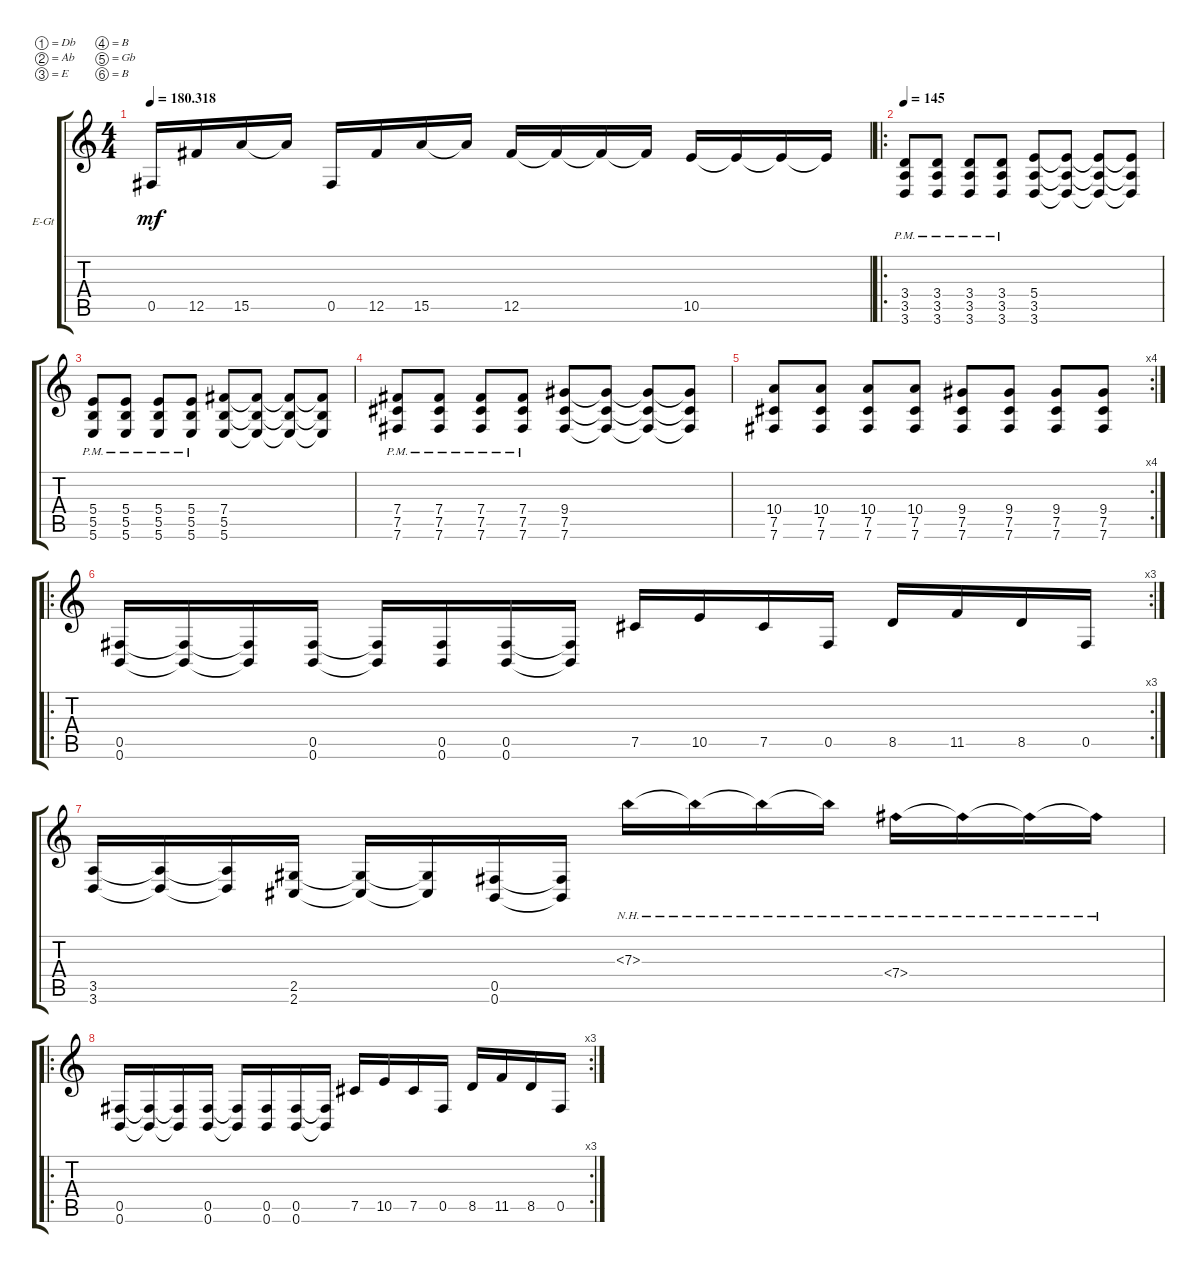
\bracketExtendMode groupsimilarinstruments
\firstSystemTrackNameOrientation horizontal
\otherSystemsTrackNameOrientation horizontal
\track ("Rhythm" "E-Gt") {instrument distortionguitar}
\staff {score tabs}
\tuning (Db4 Ab3 E3 B2 Gb2 B1)
\ts (4 4)
\tempo
180.318
\accidentals auto
\clef g2
\ottava regular
\simile none
\ks c
0.5.16{dy mf} 12.5.16 15.5.16 15.5{t}.16 0.5.16 12.5.16 15.5.16 15.5{t}.16 12.5.16 12.5{t}.16 12.5{t}.16 12.5{t}.16 10.5.16 10.5{t}.16 10.5{t}.16 10.5{t}.16 |
\ro
\tempo 145
(3.6{pm} 3.5{pm} 3.4{pm}).8 (3.6{pm} 3.5{pm} 3.4{pm}).8 (3.6{pm} 3.5{pm} 3.4{pm}).8 (3.6{pm} 3.5{pm} 3.4{pm}).8 (3.6 3.5 5.4).8 (5.4{t} 3.5{t} 3.6{t}).8 (5.4{t} 3.5{t} 3.6{t}).8 (5.4{t} 3.5{t} 3.6{t}).8 |
(5.6{pm} 5.5{pm} 5.4{pm}).8 (5.4{pm} 5.5{pm} 5.6{pm}).8 (5.4{pm} 5.5{pm} 5.6{pm}).8 (5.4{pm} 5.5{pm} 5.6{pm}).8 (7.4 5.5 5.6).8 (7.4{t} 5.5{t} 5.6{t}).8 (7.4{t} 5.5{t} 5.6{t}).8 (7.4{t} 5.5{t} 5.6{t}).8 |
(7.6{pm} 7.5{pm} 7.4{pm}).8 (7.5{pm} 7.6{pm} 7.4{pm}).8 (7.5{pm} 7.6{pm} 7.4{pm}).8 (7.5{pm} 7.6{pm} 7.4{pm}).8 (9.4 7.5 7.6).8 (7.6{t} 7.5{t} 9.4{t}).8 (9.4{t} 7.5{t} 7.6{t}).8 (7.6{t} 7.5{t} 9.4{t}).8 |
\rc 4
(7.6 7.5 10.4).8 (7.5 7.6 10.4).8 (7.5 7.6 10.4).8 (7.5 7.6 10.4).8 (7.6 7.5 9.4).8 (7.5 7.6 9.4).8 (7.5 7.6 9.4).8 (7.5 7.6 9.4).8 |
\ro
\rc 3
(0.6 0.5).16 (0.6{t} 0.5{t}).16 (0.6{t} 0.5{t}).16 (0.6 0.5).16 (0.6{t} 0.5{t}).16 (0.6 0.5).16 (0.6 0.5).16 (0.6{t} 0.5{t}).16 7.5.16 10.5.16 7.5.16 0.5.16 8.5.16 11.5.16 8.5.16 0.5.16 |
(3.6 3.5).16 (3.6{t} 3.5{t}).16 (3.6{t} 3.5{t}).16 (2.6 2.5).16 (2.6{t} 2.5{t}).16 (2.6{t} 2.5{t}).16 (0.6 0.5).16 (0.6{t} 0.5{t}).16 7.3{nh}.16 7.3{nh t}.16 7.3{nh t}.16 7.3{nh t}.16 7.4{nh}.16 7.4{nh t}.16 7.4{nh t}.16 7.4{nh t}.16 |
\ro
\rc 3
(0.6 0.5).16 (0.6{t} 0.5{t}).16 (0.6{t} 0.5{t}).16 (0.6 0.5).16 (0.6{t} 0.5{t}).16 (0.6 0.5).16 (0.6 0.5).16 (0.6{t} 0.5{t}).16 7.5.16 10.5.16 7.5.16 0.5.16 8.5.16 11.5.16 8.5.16 0.5.16
